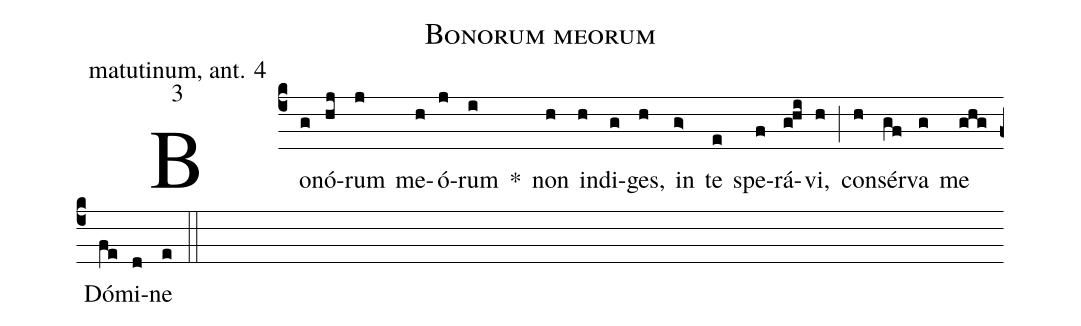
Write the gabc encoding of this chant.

name: Bonorum meorum;
office-part: matutinum, ant. 4;
mode: 3;
%%
(c4)
Bo(g)nó(hj)rum(j) me(h)ó(j)rum(i) *()
non(h) in(h)di(g)ges,(h) in(g>) te(e) spe(f)rá(g!hi)vi,(h) (;)
con(h)sér(gf)va(g) me(ghg) Dó(fe)mi(d)ne(e) (::)
